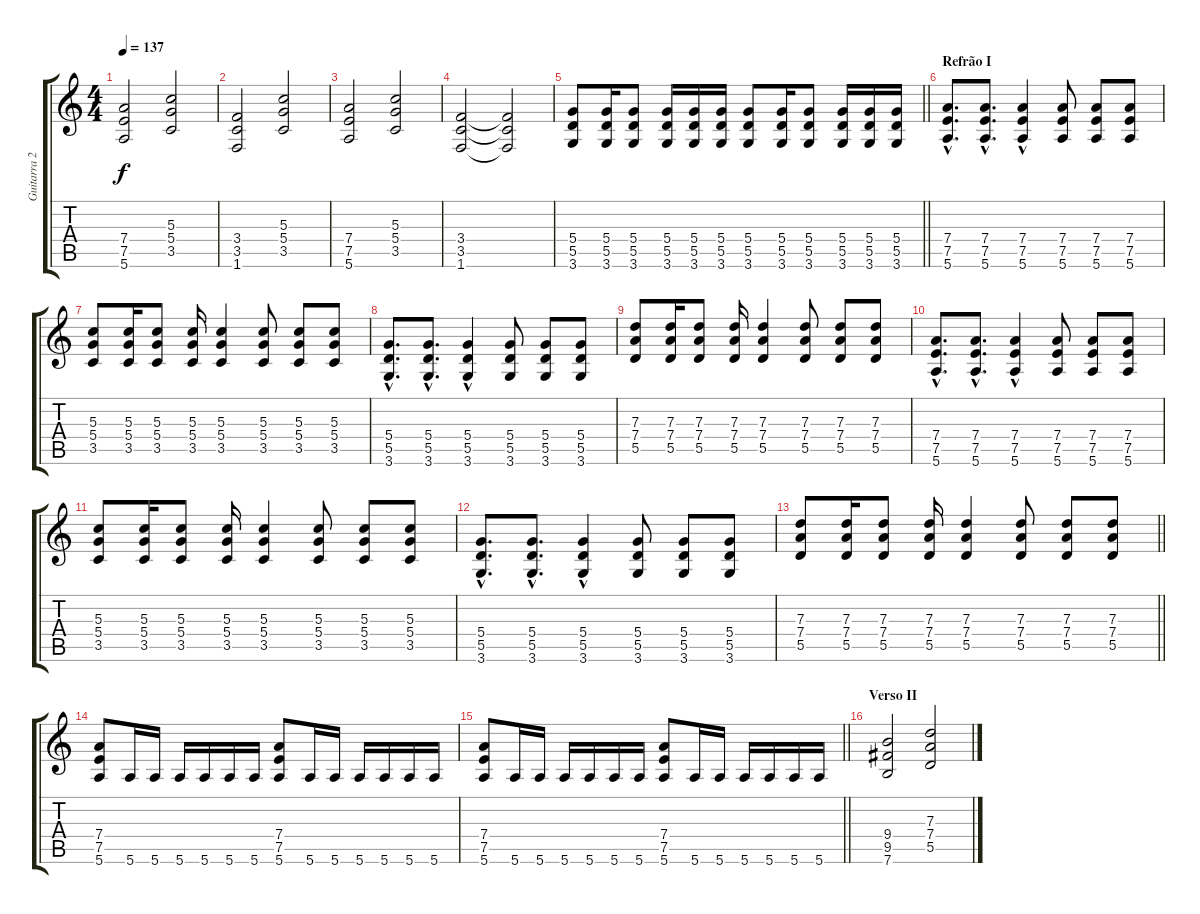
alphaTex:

\track ("Guitarra 2 - Erik" "Guitarra 2") {instrument distortionguitar}
\staff {score tabs}
\tuning (E4 B3 G3 D3 A2 E2) {hide}
\ts (4 4)
\tempo 137
\clef g2
\ks c
(7.4 7.5 5.6).2{dy f} (5.3 5.4 3.5).2 |
(3.4 3.5 1.6).2 (5.3 5.4 3.5).2 |
(7.4 7.5 5.6).2 (5.3 5.4 3.5).2 |
(3.4 3.5 1.6).2 (3.4{t} 3.5{t} 1.6{t}).2 |
\barLineRight lightlight
(5.4 5.5 3.6).8 (5.4 5.5 3.6).16 (5.4 5.5 3.6).8 (5.4 5.5 3.6).16 (5.4 5.5 3.6).16 (5.4 5.5 3.6).16 (5.4 5.5 3.6).8 (5.4 5.5 3.6).16 (5.4 5.5 3.6).8 (5.4 5.5 3.6).16 (5.4 5.5 3.6).16 (5.4 5.5 3.6).16 |
\section ("" "Refrão I")
(7.4{hac} 7.5{hac} 5.6{hac}).8{d} (7.4{hac} 7.5{hac} 5.6{hac}).8{d} (7.4 7.5 5.6{hac}).4 (7.4 7.5 5.6).8 (7.4 7.5 5.6).8 (7.4 7.5 5.6).8 |
(5.3 5.4 3.5).8 (5.3 5.4 3.5).16 (5.3 5.4 3.5).8 (5.3 5.4 3.5).16 (5.3 5.4 3.5).4 (5.3 5.4 3.5).8 (5.3 5.4 3.5).8 (5.3 5.4 3.5).8 |
(5.4{hac} 5.5{hac} 3.6{hac}).8{d} (5.4{hac} 5.5{hac} 3.6{hac}).8{d} (5.4 5.5 3.6{hac}).4 (5.4 5.5 3.6).8 (5.4 5.5 3.6).8 (5.4 5.5 3.6).8 |
(7.3 7.4 5.5).8 (7.3 7.4 5.5).16 (7.3 7.4 5.5).8 (7.3 7.4 5.5).16 (7.3 7.4 5.5).4 (7.3 7.4 5.5).8 (7.3 7.4 5.5).8 (7.3 7.4 5.5).8 |
(7.4{hac} 7.5{hac} 5.6{hac}).8{d} (7.4{hac} 7.5{hac} 5.6{hac}).8{d} (7.4 7.5 5.6{hac}).4 (7.4 7.5 5.6).8 (7.4 7.5 5.6).8 (7.4 7.5 5.6).8 |
(5.3 5.4 3.5).8 (5.3 5.4 3.5).16 (5.3 5.4 3.5).8 (5.3 5.4 3.5).16 (5.3 5.4 3.5).4 (5.3 5.4 3.5).8 (5.3 5.4 3.5).8 (5.3 5.4 3.5).8 |
(5.4{hac} 5.5{hac} 3.6{hac}).8{d} (5.4{hac} 5.5{hac} 3.6{hac}).8{d} (5.4 5.5 3.6{hac}).4 (5.4 5.5 3.6).8 (5.4 5.5 3.6).8 (5.4 5.5 3.6).8 |
\barLineRight lightlight
(7.3 7.4 5.5).8 (7.3 7.4 5.5).16 (7.3 7.4 5.5).8 (7.3 7.4 5.5).16 (7.3 7.4 5.5).4 (7.3 7.4 5.5).8 (7.3 7.4 5.5).8 (7.3 7.4 5.5).8 |
(7.4 7.5 5.6).8 5.6.16 5.6.16 5.6.16 5.6.16 5.6.16 5.6.16 (7.4 7.5 5.6).8 5.6.16 5.6.16 5.6.16 5.6.16 5.6.16 5.6.16 |
\barLineRight lightlight
(7.4 7.5 5.6).8 5.6.16 5.6.16 5.6.16 5.6.16 5.6.16 5.6.16 (7.4 7.5 5.6).8 5.6.16 5.6.16 5.6.16 5.6.16 5.6.16 5.6.16 |
\section ("" "Verso II")
(9.4 9.5 7.6).2 (7.3 7.4 5.5).2
